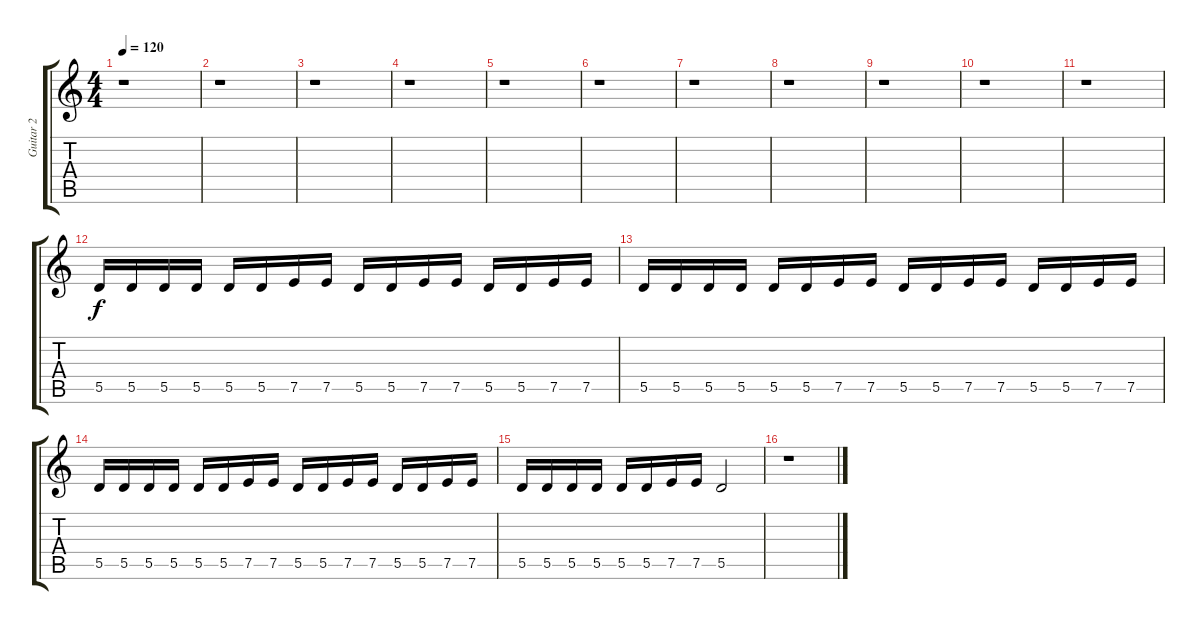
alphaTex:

\track ("Guitar 2" "Guitar 2") {instrument electricguitarmuted}
\staff {score tabs}
\tuning (E4 B3 G3 D3 A2 E2) {hide}
\ts (4 4)
\tempo 120
\clef g2
\ks c
r.1{dy f instrument electricguitarmuted} |
r.1 |
r.1 |
r.1 |
r.1 |
r.1 |
r.1 |
r.1 |
r.1 |
r.1 |
r.1 |
5.5.16 5.5.16 5.5.16 5.5.16 5.5.16 5.5.16 7.5.16 7.5.16 5.5.16 5.5.16 7.5.16 7.5.16 5.5.16 5.5.16 7.5.16 7.5.16 |
5.5.16 5.5.16 5.5.16 5.5.16 5.5.16 5.5.16 7.5.16 7.5.16 5.5.16 5.5.16 7.5.16 7.5.16 5.5.16 5.5.16 7.5.16 7.5.16 |
5.5.16 5.5.16 5.5.16 5.5.16 5.5.16 5.5.16 7.5.16 7.5.16 5.5.16 5.5.16 7.5.16 7.5.16 5.5.16 5.5.16 7.5.16 7.5.16 |
5.5.16 5.5.16 5.5.16 5.5.16 5.5.16 5.5.16 7.5.16 7.5.16 5.5.2 |
r.1
